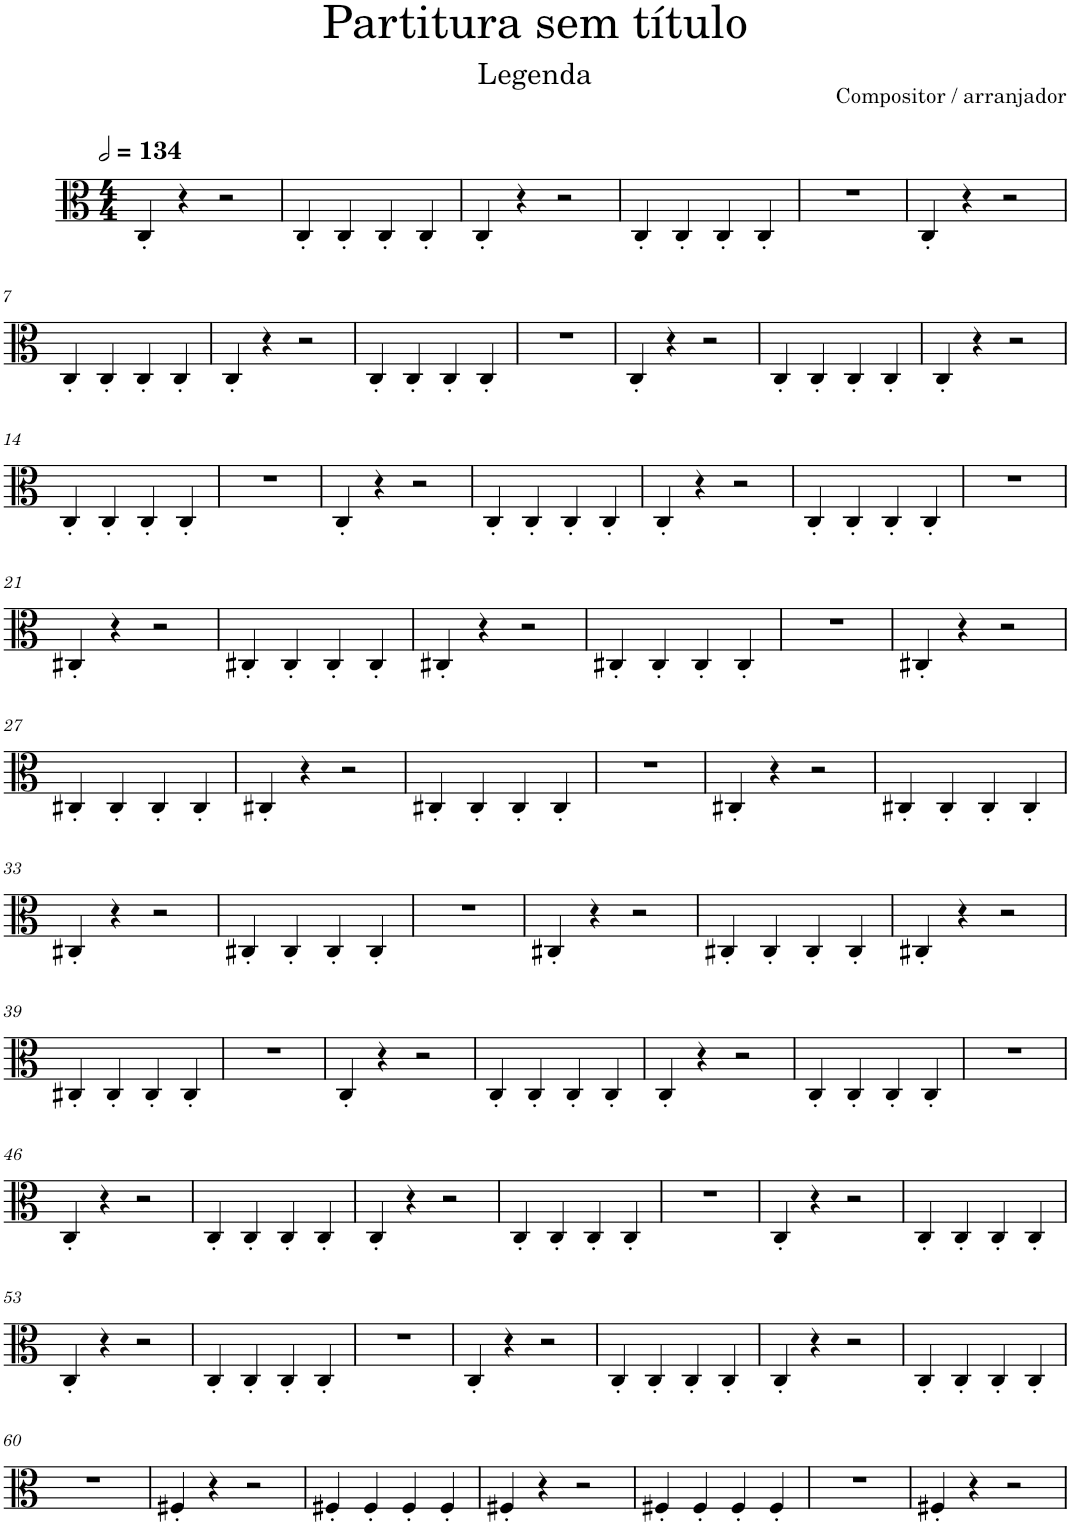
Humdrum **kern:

**kern
*part1
*staff1
*I"Viola
*I'Vla.
*clefC3
*k[]
*M4/4
*MM268
=1
4C'/
4r
2r
=2
4C'/
4C'/
4C'/
4C'/
=3
4C'/
4r
2r
=4
4C'/
4C'/
4C'/
4C'/
=5
1r
=6
4C'/
4r
2r
!!LO:LB:g=z
=7
4C'/
4C'/
4C'/
4C'/
=8
4C'/
4r
2r
=9
4C'/
4C'/
4C'/
4C'/
=10
1r
=11
4C'/
4r
2r
=12
4C'/
4C'/
4C'/
4C'/
=13
4C'/
4r
2r
!!LO:LB:g=z
=14
4C'/
4C'/
4C'/
4C'/
=15
1r
=16
4C'/
4r
2r
=17
4C'/
4C'/
4C'/
4C'/
=18
4C'/
4r
2r
=19
4C'/
4C'/
4C'/
4C'/
=20
1r
!!LO:LB:g=z
=21
4C#X'/
4r
2r
=22
4C#X'/
4C#'/
4C#'/
4C#'/
=23
4C#X'/
4r
2r
=24
4C#X'/
4C#'/
4C#'/
4C#'/
=25
1r
=26
4C#X'/
4r
2r
!!LO:LB:g=z
=27
4C#X'/
4C#'/
4C#'/
4C#'/
=28
4C#X'/
4r
2r
=29
4C#X'/
4C#'/
4C#'/
4C#'/
=30
1r
=31
4C#X'/
4r
2r
=32
4C#X'/
4C#'/
4C#'/
4C#'/
!!LO:LB:g=z
=33
4C#X'/
4r
2r
=34
4C#X'/
4C#'/
4C#'/
4C#'/
=35
1r
=36
4C#X'/
4r
2r
=37
4C#X'/
4C#'/
4C#'/
4C#'/
=38
4C#X'/
4r
2r
!!LO:LB:g=z
=39
4C#X'/
4C#'/
4C#'/
4C#'/
=40
1r
=41
4C'/
4r
2r
=42
4C'/
4C'/
4C'/
4C'/
=43
4C'/
4r
2r
=44
4C'/
4C'/
4C'/
4C'/
=45
1r
!!LO:LB:g=z
=46
4C'/
4r
2r
=47
4C'/
4C'/
4C'/
4C'/
=48
4C'/
4r
2r
=49
4C'/
4C'/
4C'/
4C'/
=50
1r
=51
4C'/
4r
2r
=52
4C'/
4C'/
4C'/
4C'/
!!LO:LB:g=z
=53
4C'/
4r
2r
=54
4C'/
4C'/
4C'/
4C'/
=55
1r
=56
4C'/
4r
2r
=57
4C'/
4C'/
4C'/
4C'/
=58
4C'/
4r
2r
=59
4C'/
4C'/
4C'/
4C'/
!!LO:LB:g=z
=60
1r
=61
4F#X'/
4r
2r
=62
4F#X'/
4F#'/
4F#'/
4F#'/
=63
4F#X'/
4r
2r
=64
4F#X'/
4F#'/
4F#'/
4F#'/
=65
1r
=66
4F#X'/
4r
2r
=
*-
